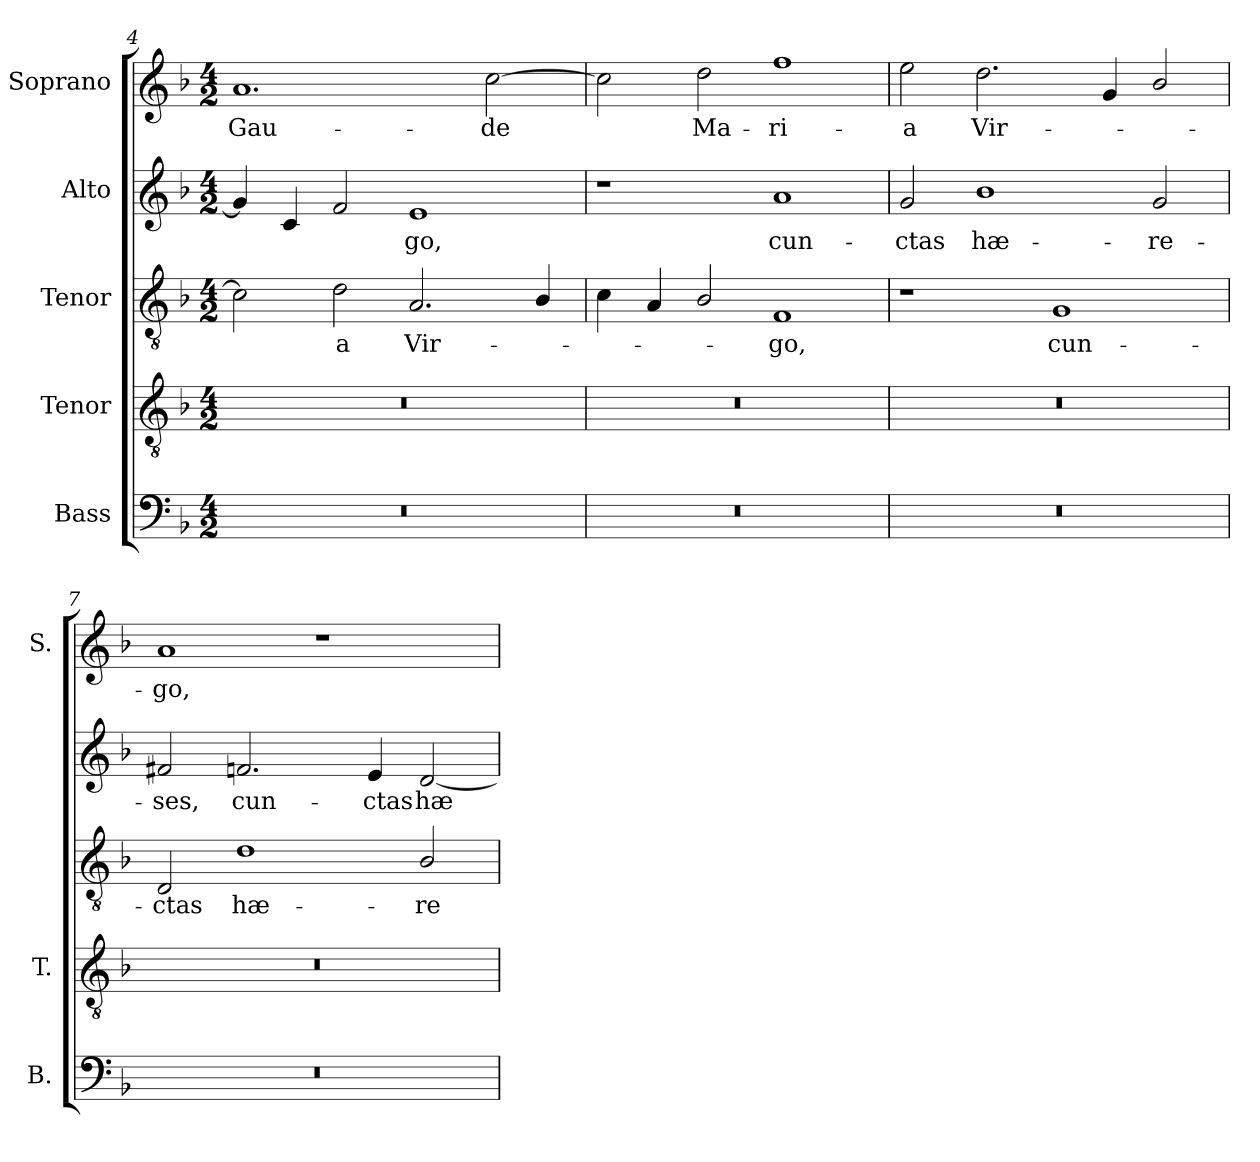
**kern	**kern	**kern	**text	**kern	**text	**kern	**text
*part5	*part4	*part3	*part3	*part2	*part2	*part1	*part1
*staff5	*staff4	*staff3	*staff3	*staff2	*staff2	*staff1	*staff1
*I"Bass	*I"Tenor	*I"Tenor	*	*I"Alto	*	*I"Soprano	*
*I'B.	*I'T.	*	*	*	*	*I'S.	*
*clefF4	*clefGv2	*clefGv2	*	*clefG2	*	*clefG2	*
*	*ITrd7c12	*ITrd7c12	*	*	*	*	*
*k[b-]	*k[b-]	*k[b-]	*	*k[b-]	*	*k[b-]	*
*F:	*F:	*F:	*	*F:	*	*F:	*
*M4/2	*M4/2	*M4/2	*	*M4/2	*	*M4/2	*
=4	=4	=4	=4	=4	=4	=4	=4
!LO:N:vis=1	!LO:N:vis=1	!	!	!	!	!	!
!	!	!	!	!	!	!	!LO:LY:b:color=#000000
0r	0r	2Ci\]	.	4gi/]	.	1.ai	Gau-
.	.	.	.	4ci/	.	.	.
!	!	!	!LO:LY:b:color=#000000	!	!	!	!
.	.	2Di\	-a	2fi/	.	.	.
!	!	!	!LO:LY:b:color=#000000	!	!	!	!
!	!	!	!	!	!LO:LY:b:color=#000000	!	!
.	.	2.AAi/	Vir-	1ei	-go,	.	.
!	!	!	!	!	!	!	!LO:LY:b:color=#000000
.	.	.	.	.	.	[2cci\	-de
.	.	4BB-i/	.	.	.	.	.
=5	=5	=5	=5	=5	=5	=5	=5
!LO:N:vis=1	!LO:N:vis=1	!	!	!	!	!	!
0r	0r	4Ci\	.	1r	.	2cci\]	.
.	.	4AAi/	.	.	.	.	.
!	!	!	!	!	!	!	!LO:LY:b:color=#000000
.	.	2BB-i/	.	.	.	2ddi\	Ma-
!	!	!	!LO:LY:b:color=#000000	!	!	!	!
!	!	!	!	!	!LO:LY:b:color=#000000	!	!
!	!	!	!	!	!	!	!LO:LY:b:color=#000000
.	.	1FFi	-go,	1ai	cun-	1ffi	-ri-
!!LO:LB:g=z
=6	=6	=6	=6	=6	=6	=6	=6
!LO:N:vis=1	!LO:N:vis=1	!	!	!	!	!	!
!	!	!	!	!	!LO:LY:b:color=#000000	!	!
!	!	!	!	!	!	!	!LO:LY:b:color=#000000
0r	0r	1r	.	2gi/	-ctas	2eei\	-a
!	!	!	!	!	!LO:LY:b:color=#000000	!	!
!	!	!	!	!	!	!	!LO:LY:b:color=#000000
.	.	.	.	1b-i	hæ-	2.ddi\	Vir-
!	!	!	!LO:LY:b:color=#000000	!	!	!	!
.	.	1GGi	cun-	.	.	.	.
.	.	.	.	.	.	4gi/	.
!	!	!	!	!	!LO:LY:b:color=#000000	!	!
.	.	.	.	2gi/	-re-	2b-i/	.
=7	=7	=7	=7	=7	=7	=7	=7
!LO:N:vis=1	!LO:N:vis=1	!	!	!	!	!	!
!	!	!	!LO:LY:b:color=#000000	!	!	!	!
!	!	!	!	!	!LO:LY:b:color=#000000	!	!
!	!	!	!	!	!	!	!LO:LY:b:color=#000000
0r	0r	2DDi/	-ctas	2f#Xi/	-ses,	1ai	-go,
!	!	!	!LO:LY:b:color=#000000	!	!	!	!
!	!	!	!	!	!LO:LY:b:color=#000000	!	!
.	.	1Di	hæ-	2.fni/	cun-	.	.
.	.	.	.	.	.	1r	.
!	!	!	!	!	!LO:LY:b:color=#000000	!	!
.	.	.	.	4ei/	-ctas	.	.
!	!	!	!LO:LY:b:color=#000000	!	!	!	!
!	!	!	!	!	!LO:LY:b:color=#000000	!	!
.	.	2BB-i/	-re-	[2di/	hæ-	.	.
=	=	=	=	=	=	=	=
*-	*-	*-	*-	*-	*-	*-	*-
